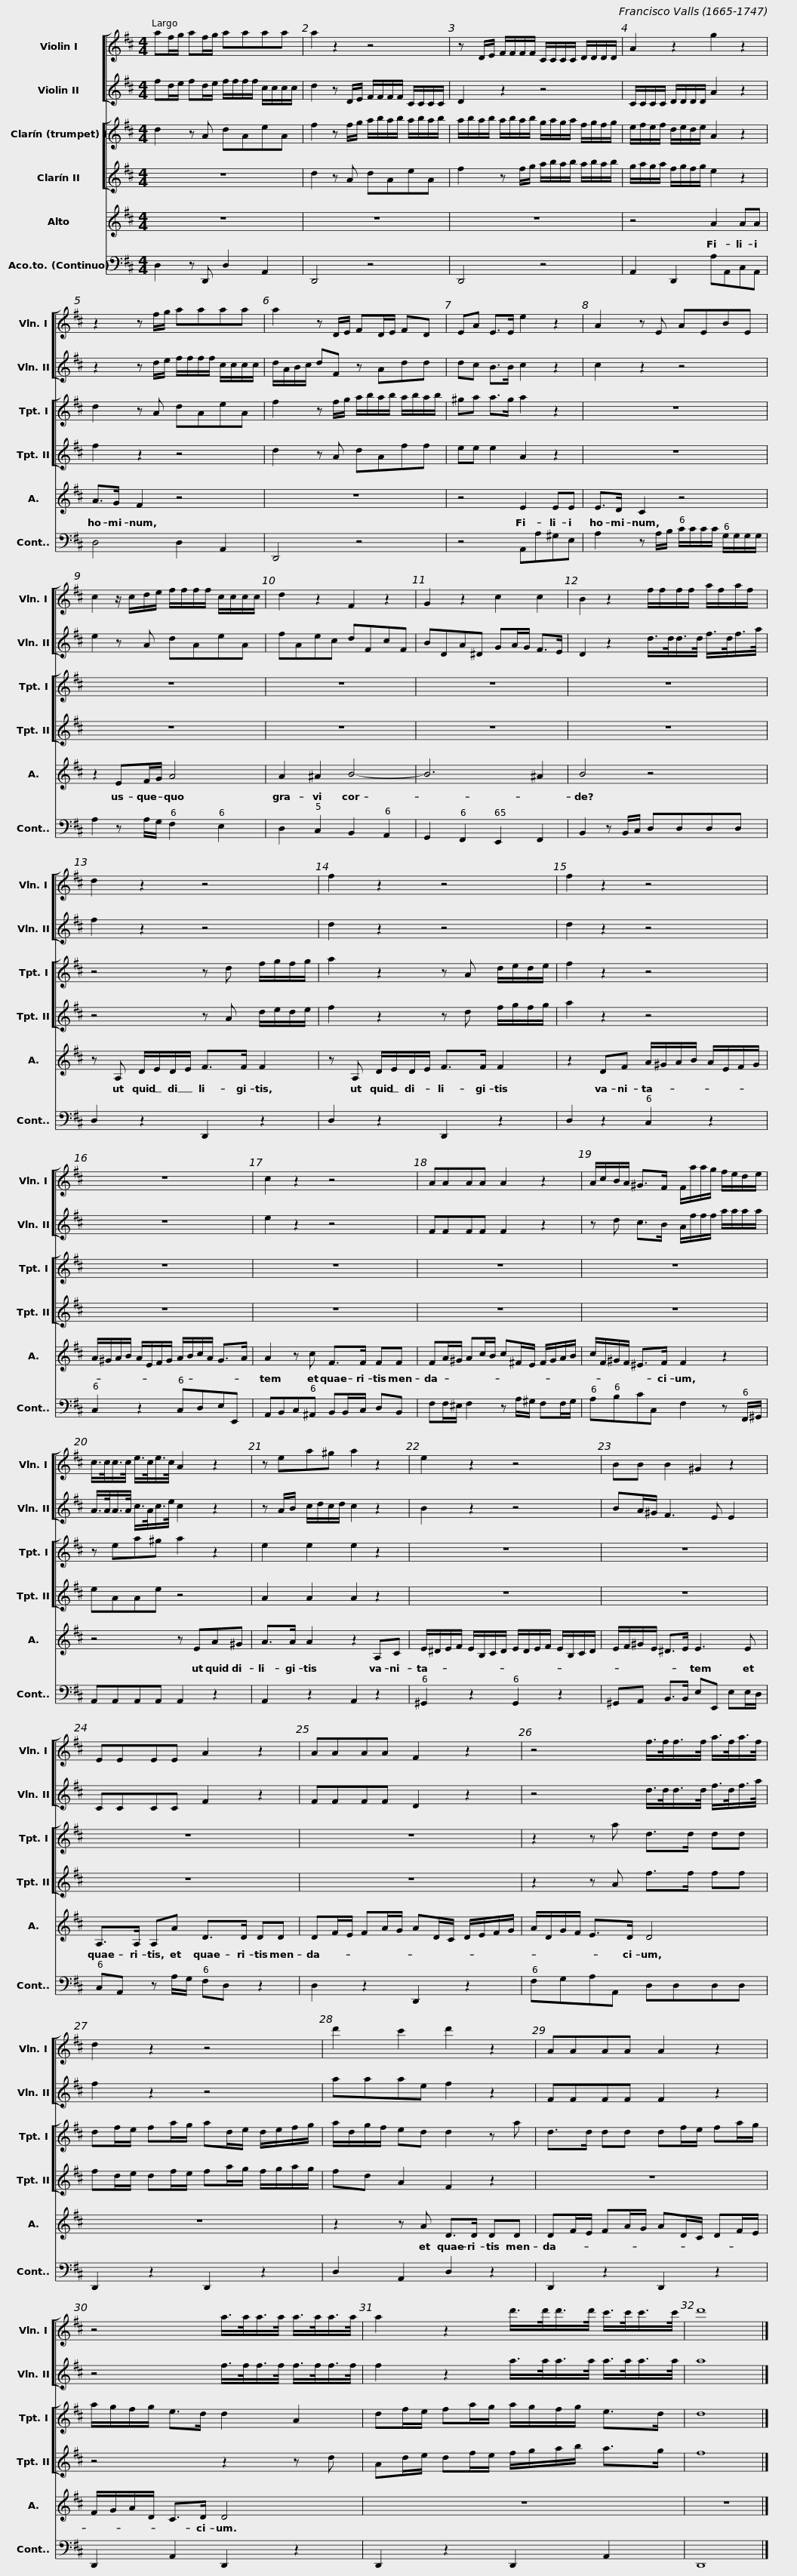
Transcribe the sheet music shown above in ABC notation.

X:1
%%score [ 1 2 ] [ 3 4 ] 5 6
L:1/8
M:4/4
I:linebreak $
K:D
V:1 treble
V:2 treble
V:3 treble
V:4 treble
V:5 treble
V:6 bass
V:1
 af/g/ af/g/ aaaa | a2 z2 z4 |$ z D/E/ F/F/F/F/ C/C/C/C/ D/D/D/D/ | A2 z2 g2 z2 | z2 z f/g/ aaaa |$ %5
 a2 z D/E/ FD/E/ FD | EA E>E e2 z2 | A2 z E AEBE |$ c2 z/ c/d/e/ f/f/f/f/ c/c/c/c/ | d2 z2 F2 z2 | %10
 G2 z2 c2 c2 |$ B2 z2 f/f/f/f/ a/f/a/f/ | d2 z2 z4 | f2 z2 z4 |$ f2 z2 z4 | %15
 z8 | c2 z2 z4 |$ AAAA A2 z2 | A/c/B/A/ ^G>F F/a/a/g/ f/e/d/e/ | c/>c/c/>c/ e/>c/e/>c/ A2 z2 |$ %20
 z ea^g a2 z2 | e2 z2 z4 | BB B2 ^G2 z2 |$ EEEE A2 z2 | AAAA F2 z2 | %25
 z4 f/>f/f/>f/ a/>f/a/>f/ |$ d2 z2 z4 | d'2 c'2 d'2 z2 | AAAA A2 z2 |$ z4 a/>a/a/>a/ a/>a/a/>a/ | %30
 a2 z2 d'/>d'/d'/>d'/ c'/>c'/c'/>c'/ | d'8 |] %32
V:2
 fd/e/ fd/e/ f/f/f/f/ c/c/c/c/ | d2 z D/E/ F/F/F/F/ C/C/C/C/ |$ D2 z2 z4 | C/C/C/C/ D/D/D/D/ A2 z2 | z2 z d/e/ f/f/f/f/ c/c/c/c/ |$ %5
 d/A/B/c/ dF z Add | dc B>B c2 z2 | c2 z2 z4 |$ e2 z A dAeA | fAec dFcF | %10
 BDA^D GA/G/ F>E |$ D2 z2 d/>d/d/>d/ f/>d/f/>a/ | f2 z2 z4 | d2 z2 z4 |$ d2 z2 z4 | %15
 z8 | e2 z2 z4 |$ FFFF F2 z2 | z d c>B A/f/f/f/ a/a/a/a/ | A/>A/A/>A/ c/>A/c/>e/ c2 z2 |$ %20
 z A/B/ c/d/c/d/ c2 z2 | B2 z2 z4 | BA/^G/ F3 E E2 |$ CCCC F2 z2 | FFFF D2 z2 | %25
 z4 d/>d/d/>d/ f/>d/f/>a/ |$ f2 z2 z4 | aaae f2 z2 | FFFF F2 z2 |$ z4 f/>f/f/>f/ f/>f/f/>f/ | %30
 f2 z2 a/>a/a/>a/ a/>a/a/>a/ | a8 |] %32
V:3
 d2 z A dAeA | f2 z f/g/ a/b/a/b/ a/b/a/b/ |$ a/b/a/b/ a/b/a/b/ g/a/g/a/ f/g/f/g/ | e/f/e/f/ d/e/d/e/ A2 z2 | d2 z A dAeA |$ %5
 f2 z f/g/ a/b/a/b/ a/b/a/b/ | ^ga a>g a2 z2 | z8 |$ z8 | z8 | %10
 z8 |$ z8 | z4 z d f/g/f/g/ | a2 z2 z A d/e/d/e/ |$ f2 z2 z4 | %15
 z8 | z8 |$ z8 | z8 | z ea^g a2 z2 |$ %20
 e2 e2 e2 z2 | z8 | z8 |$ z8 | z8 | %25
 z2 z a d>d dd |$ df/e/ fa/g/ ad/e/ d/e/f/g/ | a/d/g/f/ ed d2 z a | d>d dd df/e/ fa/g/ |$ a/g/f/g/ e>d d2 A2 | %30
 df/e/ fa/g/ a/g/f/g/ e>d | d8 |] %32
V:4
 z8 | d2 z A dAeA |$ f2 z f/g/ a/b/a/b/ a/b/a/b/ | g/a/g/a/ f/g/f/g/ e2 z2 | f2 z2 z4 |$ %5
 d2 z A dAff | ee e2 A2 z2 | z8 |$ z8 | z8 | %10
 z8 |$ z8 | z4 z A d/e/d/e/ | f2 z2 z d f/g/f/g/ |$ a2 z2 z4 | %15
 z8 | z8 |$ z8 | z8 | eAAe z4 |$ %20
 A2 A2 A2 z2 | z8 | z8 |$ z8 | z8 | %25
 z2 z A f>f ff |$ fd/e/ df/e/ fa/g/ f/g/a/g/ | fd A2 F2 z2 | z8 |$ z4 z2 z d | %30
 Ad/e/ df/e/ f/g/a/b/ a>g | f8 |] %32
V:5
 z8 | z8 |$ z8 | z4 A2 AA | A>G F2 z4 |$ %5
 z8 | z4 E2 EE | E>D C2 z4 |$ z2 EF/G/ A4 | A2 ^A2 B4- | %10
 B6 ^A2 |$ B4 z4 | z A, D/E/D/E/ F>F F2 | z A, D/E/D/E/ F>F F2 |$ z2 DF A/^G/A/B/ A/E/F/G/ | %15
 A/^G/A/B/ A/E/F/G/ A/B/c/A/ G>A | A2 z c F>F FF |$ FA/^G/ Ac/B/ c^F/E/ F/G/A/B/ | c/F/^G/F/ ^E>F F2 z2 | z4 z EA^G |$ %20
 A>A A2 z2 A,C | E/^D/E/F/ E/B,/C/D/ E/D/E/F/ E/B,/C/D/ | E/F/^G/E/ ^D>E E3 E |$ A,>A, A,A D>D DD | DF/E/ FA/G/ AD/C/ D/E/F/G/ | %25
 A/D/G/F/ E>D D4 |$ z8 | z2 z A D>D DD | DF/E/ FA/G/ AD/C/ DF/E/ |$ F/G/A/D/ C>D D4 | %30
 z8 | z8 |] %32
V:6
 D,2 z D,, D,2 A,,2 | D,,4 z4 |$ D,,4 z4 | A,,2 D,,2 A,A,,C,A,, | D,4 D,2 A,,2 |$ %5
 D,,4 z4 | z4 A,,A,^G,E, | A,2 z A,/B,/ C/C/C/C/ G,/G,/G,/G,/ |$ A,2 z A,/G,/ F,2 E,2 | D,2 C,2 B,,2 A,,2 | %10
 G,,2 F,,2 E,,2 F,,2 |$ B,,2 z B,,/C,/ D,D,D,D, | D,2 z2 D,,2 z2 | D,2 z2 D,,2 z2 |$ D,2 z2 C,2 z2 | %15
 C,2 z2 C,D,E,E,, | A,,B,,C,^A,, B,,B,,/C,/ D,B,, |$ F,F,/^E,/ F,2 z A,/^G,/ F,F,/G,/ | A,B,CC, F,2 z F,,/^G,,/ | A,,A,,A,,A,, A,,2 z2 |$ %20
 A,,2 z2 A,,2 z2 | ^G,,2 z2 G,,2 z2 | ^G,,A,, B,,>B,, E,E,, E,E,/D,/ |$ C,A,, z A,/G,/ F,D, z2 | D,2 z2 D,,2 z2 | %25
 F,G,A,A,, D,D,D,D, |$ D,,2 z2 D,,2 z2 | D,2 A,,2 D,2 z2 | D,,2 z2 D,,2 z2 |$ D,,2 A,,2 D,,2 z2 | %30
 D,,2 z2 D,,2 A,,2 | D,,8 |] %32
